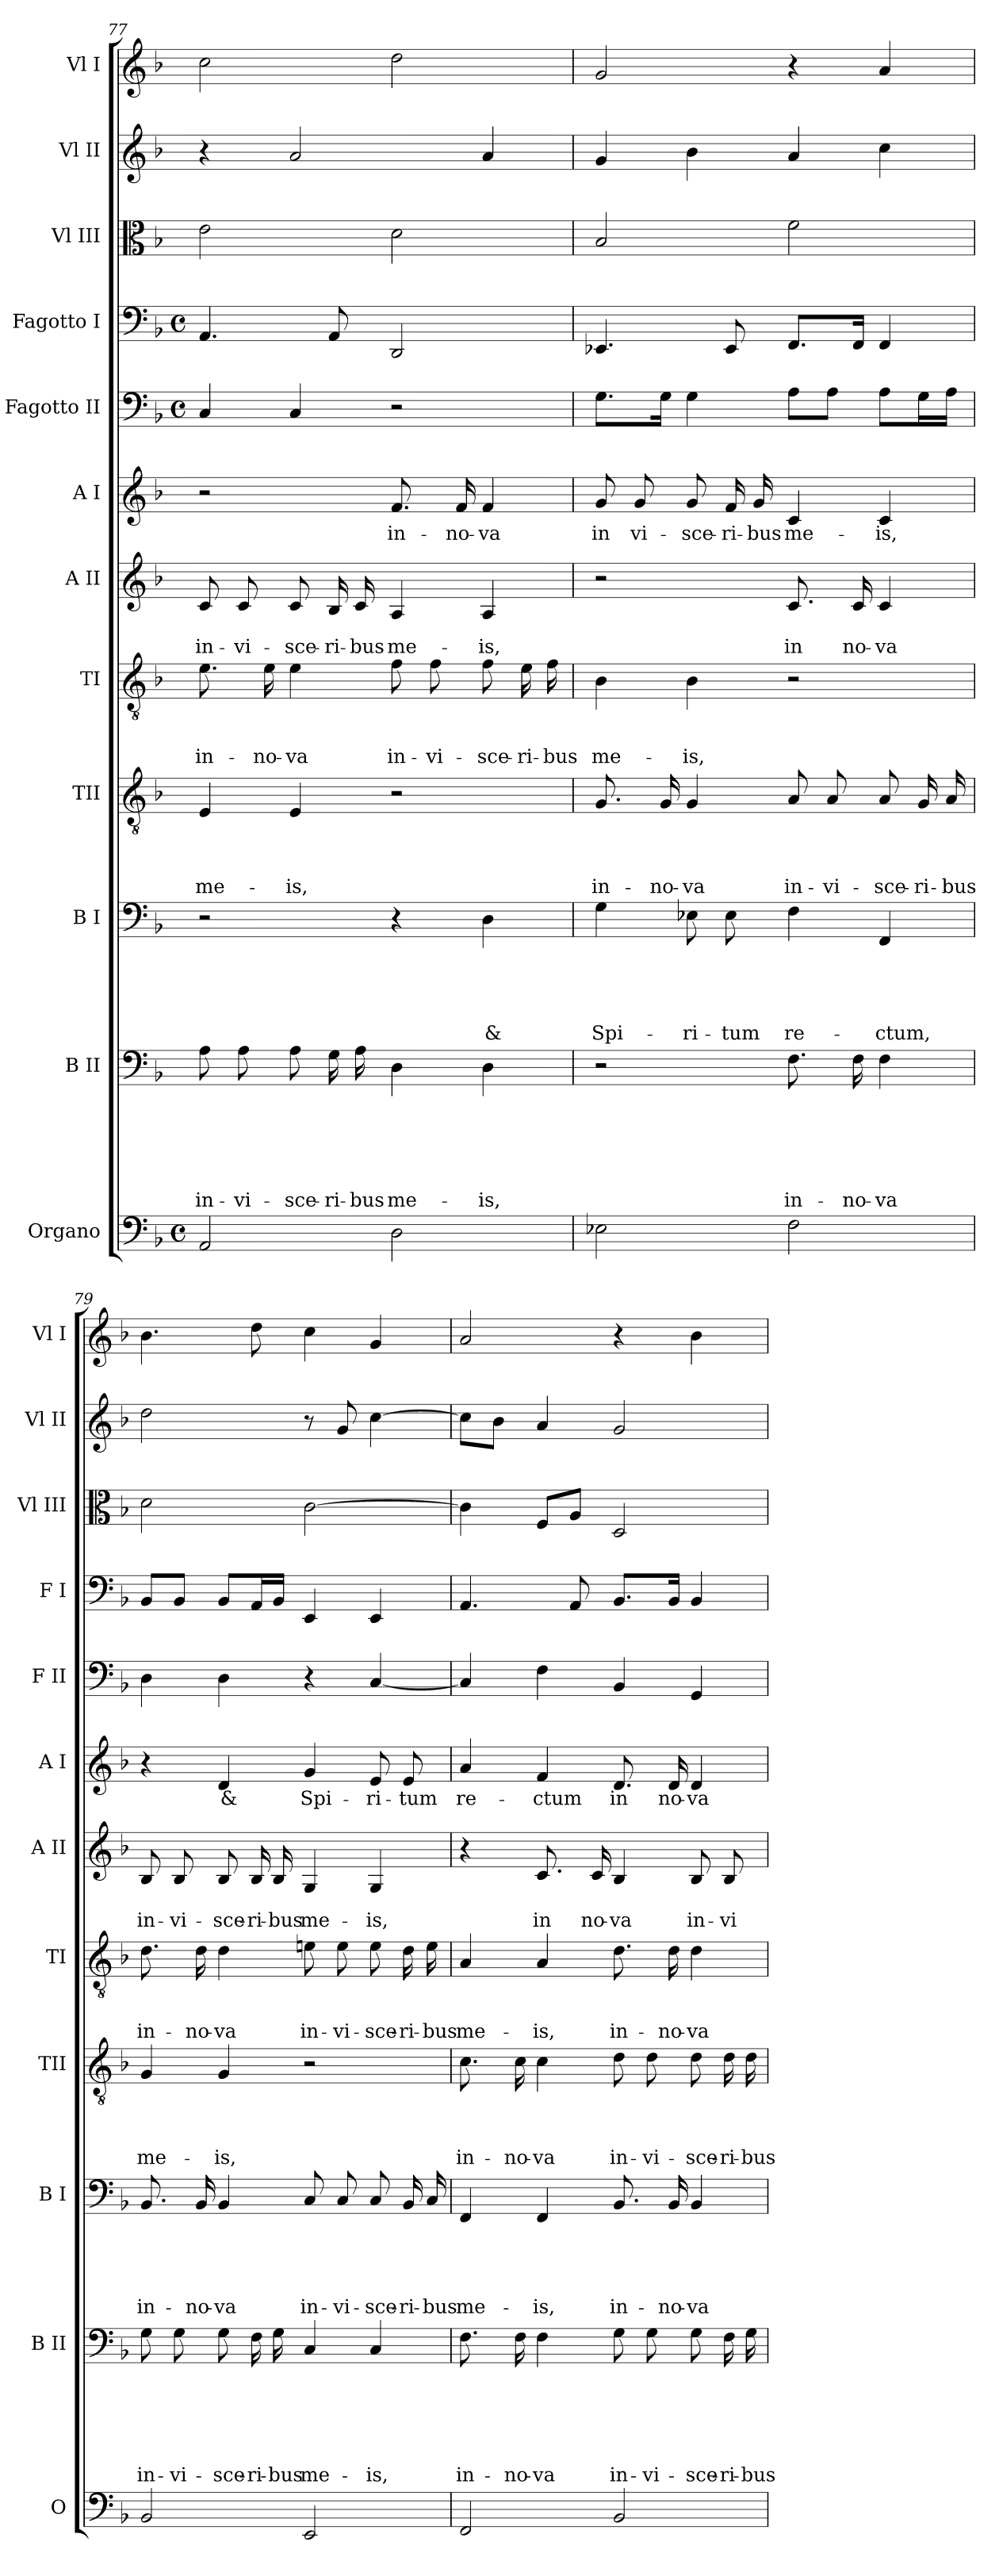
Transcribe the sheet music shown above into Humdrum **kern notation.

**kern	**kern	**text	**text	**text	**text	**text	**text	**kern	**text	**text	**text	**text	**text	**kern	**text	**text	**text	**text	**kern	**text	**text	**text	**kern	**text	**text	**kern	**text	**kern	**kern	**kern	**kern	**kern
*part12	*part11	*part11	*part11	*part11	*part11	*part11	*part11	*part10	*part10	*part10	*part10	*part10	*part10	*part9	*part9	*part9	*part9	*part9	*part8	*part8	*part8	*part8	*part7	*part7	*part7	*part6	*part6	*part5	*part4	*part3	*part2	*part1
*staff12	*staff11	*staff11	*staff11	*staff11	*staff11	*staff11	*staff11	*staff10	*staff10	*staff10	*staff10	*staff10	*staff10	*staff9	*staff9	*staff9	*staff9	*staff9	*staff8	*staff8	*staff8	*staff8	*staff7	*staff7	*staff7	*staff6	*staff6	*staff5	*staff4	*staff3	*staff2	*staff1
*I"Organo	*I"B II	*	*	*	*	*	*	*I"B I	*	*	*	*	*	*I"TII	*	*	*	*	*I"TI	*	*	*	*I"A II	*	*	*I"A I	*	*I"Fagotto II	*I"Fagotto I	*I"Vl III	*I"Vl II	*I"Vl I
*I'O	*I'B II	*	*	*	*	*	*	*I'B I	*	*	*	*	*	*I'TII	*	*	*	*	*I'TI	*	*	*	*I'A II	*	*	*I'A I	*	*I'F II	*I'F I	*I'Vl III	*I'Vl II	*I'Vl I
*clefF4	*clefF4	*	*	*	*	*	*	*clefF4	*	*	*	*	*	*clefGv2	*	*	*	*	*clefGv2	*	*	*	*clefG2	*	*	*clefG2	*	*clefF4	*clefF4	*clefC3	*clefG2	*clefG2
*k[b-]	*k[b-]	*	*	*	*	*	*	*k[b-]	*	*	*	*	*	*k[b-]	*	*	*	*	*k[b-]	*	*	*	*k[b-]	*	*	*k[b-]	*	*k[b-]	*k[b-]	*k[b-]	*k[b-]	*k[b-]
*F:	*F:	*	*	*	*	*	*	*F:	*	*	*	*	*	*F:	*	*	*	*	*F:	*	*	*	*F:	*	*	*F:	*	*F:	*F:	*F:	*F:	*F:
*M4/4	*	*	*	*	*	*	*	*	*	*	*	*	*	*	*	*	*	*	*	*	*	*	*	*	*	*	*	*M4/4	*M4/4	*	*	*
*met(c)	*	*	*	*	*	*	*	*	*	*	*	*	*	*	*	*	*	*	*	*	*	*	*	*	*	*	*	*met(c)	*met(c)	*	*	*
=77	=77	=77	=77	=77	=77	=77	=77	=77	=77	=77	=77	=77	=77	=77	=77	=77	=77	=77	=77	=77	=77	=77	=77	=77	=77	=77	=77	=77	=77	=77	=77	=77
!	!	!	!	!	!	!	!LO:LY:b	!	!	!	!	!	!	!	!	!	!	!LO:LY:b	!	!	!	!LO:LY:b	!	!	!LO:LY:b	!	!	!	!	!	!	!
2AA/	8A\	.	.	.	.	.	in-	2r	.	.	.	.	.	4E/	.	.	.	me-	8.e\	.	.	in-	8c/	.	in-	2r	.	4C/	4.AA/	2e\	4r	2cc\
!	!	!	!	!	!	!	!LO:LY:b	!	!	!	!	!	!	!	!	!	!	!	!	!	!	!	!	!	!LO:LY:b	!	!	!	!	!	!	!
.	8A\	.	.	.	.	.	-vi-	.	.	.	.	.	.	.	.	.	.	.	.	.	.	.	8c/	.	-vi-	.	.	.	.	.	.	.
!	!	!	!	!	!	!	!	!	!	!	!	!	!	!	!	!	!	!	!	!	!	!LO:LY:b	!	!	!	!	!	!	!	!	!	!
.	.	.	.	.	.	.	.	.	.	.	.	.	.	.	.	.	.	.	16e\	.	.	-no-	.	.	.	.	.	.	.	.	.	.
!	!	!	!	!	!	!	!LO:LY:b	!	!	!	!	!	!	!	!	!	!	!LO:LY:b	!	!	!	!LO:LY:b	!	!	!LO:LY:b	!	!	!	!	!	!	!
.	8A\	.	.	.	.	.	-sce-	.	.	.	.	.	.	4E/	.	.	.	-is,	4e\	.	.	-va	8c/	.	-sce-	.	.	4C/	.	.	2a/	.
!	!	!	!	!	!	!	!LO:LY:b	!	!	!	!	!	!	!	!	!	!	!	!	!	!	!	!	!	!LO:LY:b	!	!	!	!	!	!	!
.	16G\	.	.	.	.	.	-ri-	.	.	.	.	.	.	.	.	.	.	.	.	.	.	.	16B-/	.	-ri-	.	.	.	8AA/	.	.	.
!	!	!	!	!	!	!	!LO:LY:b:rj	!	!	!	!	!	!	!	!	!	!	!	!	!	!	!	!	!	!LO:LY:b	!	!	!	!	!	!	!
.	16A\	.	.	.	.	.	-bus	.	.	.	.	.	.	.	.	.	.	.	.	.	.	.	16c/	.	-bus	.	.	.	.	.	.	.
!	!	!	!	!	!	!	!LO:LY:b	!	!	!	!	!	!	!	!	!	!	!	!	!	!	!LO:LY:b	!	!	!LO:LY:b	!	!LO:LY:b	!	!	!	!	!
2D\	4D\	.	.	.	.	.	me-	4r	.	.	.	.	.	2r	.	.	.	.	8f\	.	.	in-	4A/	.	me-	8.f/	in-	2r	2DD/	2d\	.	2dd\
!	!	!	!	!	!	!	!	!	!	!	!	!	!	!	!	!	!	!	!	!	!	!LO:LY:b	!	!	!	!	!	!	!	!	!	!
.	.	.	.	.	.	.	.	.	.	.	.	.	.	.	.	.	.	.	8f\	.	.	-vi-	.	.	.	.	.	.	.	.	.	.
!	!	!	!	!	!	!	!	!	!	!	!	!	!	!	!	!	!	!	!	!	!	!	!	!	!	!	!LO:LY:b	!	!	!	!	!
.	.	.	.	.	.	.	.	.	.	.	.	.	.	.	.	.	.	.	.	.	.	.	.	.	.	16f/	-no-	.	.	.	.	.
!	!	!	!	!	!	!	!LO:LY:b	!	!	!	!	!	!LO:LY:b	!	!	!	!	!	!	!	!	!LO:LY:b	!	!	!LO:LY:b	!	!LO:LY:b	!	!	!	!	!
.	4D\	.	.	.	.	.	-is,	4D\	.	.	.	.	&	.	.	.	.	.	8f\	.	.	-sce-	4A/	.	-is,	4f/	-va	.	.	.	4a/	.
!	!	!	!	!	!	!	!	!	!	!	!	!	!	!	!	!	!	!	!	!	!	!LO:LY:b	!	!	!	!	!	!	!	!	!	!
.	.	.	.	.	.	.	.	.	.	.	.	.	.	.	.	.	.	.	16e\	.	.	-ri-	.	.	.	.	.	.	.	.	.	.
!	!	!	!	!	!	!	!	!	!	!	!	!	!	!	!	!	!	!	!	!	!	!LO:LY:b	!	!	!	!	!	!	!	!	!	!
.	.	.	.	.	.	.	.	.	.	.	.	.	.	.	.	.	.	.	16f\	.	.	-bus	.	.	.	.	.	.	.	.	.	.
!!LO:PB:g=z
=78	=78	=78	=78	=78	=78	=78	=78	=78	=78	=78	=78	=78	=78	=78	=78	=78	=78	=78	=78	=78	=78	=78	=78	=78	=78	=78	=78	=78	=78	=78	=78	=78
!	!	!	!	!	!	!	!	!	!	!	!	!	!LO:LY:b	!	!	!	!	!LO:LY:b	!	!	!	!LO:LY:b	!	!	!	!	!LO:LY:b	!	!	!	!	!
2E-X\	2r	.	.	.	.	.	.	4G\	.	.	.	.	Spi-	8.G/	.	.	.	in-	4B-\	.	.	me-	2r	.	.	8g/	in	8.G\L	4.EE-X/	2B-/	4g/	2g/
!	!	!	!	!	!	!	!	!	!	!	!	!	!	!	!	!	!	!	!	!	!	!	!	!	!	!	!LO:LY:b	!	!	!	!	!
.	.	.	.	.	.	.	.	.	.	.	.	.	.	.	.	.	.	.	.	.	.	.	.	.	.	8g/	vi-	.	.	.	.	.
!	!	!	!	!	!	!	!	!	!	!	!	!	!	!	!	!	!	!LO:LY:b	!	!	!	!	!	!	!	!	!	!	!	!	!	!
.	.	.	.	.	.	.	.	.	.	.	.	.	.	16G/	.	.	.	-no-	.	.	.	.	.	.	.	.	.	16G\Jk	.	.	.	.
!	!	!	!	!	!	!	!	!	!	!	!	!	!LO:LY:b	!	!	!	!	!LO:LY:b	!	!	!	!LO:LY:b	!	!	!	!	!LO:LY:b	!	!	!	!	!
.	.	.	.	.	.	.	.	8E-X\	.	.	.	.	-ri-	4G/	.	.	.	-va	4B-\	.	.	-is,	.	.	.	8g/	-sce-	4G\	.	.	4b-\	.
!	!	!	!	!	!	!	!	!	!	!	!	!	!LO:LY:b	!	!	!	!	!	!	!	!	!	!	!	!	!	!LO:LY:b	!	!	!	!	!
.	.	.	.	.	.	.	.	8E-\	.	.	.	.	-tum	.	.	.	.	.	.	.	.	.	.	.	.	16f/	-ri-	.	8EE-/	.	.	.
!	!	!	!	!	!	!	!	!	!	!	!	!	!	!	!	!	!	!	!	!	!	!	!	!	!	!	!LO:LY:b	!	!	!	!	!
.	.	.	.	.	.	.	.	.	.	.	.	.	.	.	.	.	.	.	.	.	.	.	.	.	.	16g/	-bus	.	.	.	.	.
!	!	!	!	!	!	!	!LO:LY:b	!	!	!	!	!	!LO:LY:b	!	!	!	!	!LO:LY:b	!	!	!	!	!	!	!LO:LY:b	!	!LO:LY:b	!	!	!	!	!
2F\	8.F\	.	.	.	.	.	in-	4F\	.	.	.	.	re-	8A/	.	.	.	in-	2r	.	.	.	8.c/	.	in	4c/	me-	8A\L	8.FF/L	2f\	4a/	4r
!	!	!	!	!	!	!	!	!	!	!	!	!	!	!	!	!	!	!LO:LY:b	!	!	!	!	!	!	!	!	!	!	!	!	!	!
.	.	.	.	.	.	.	.	.	.	.	.	.	.	8A/	.	.	.	-vi-	.	.	.	.	.	.	.	.	.	8A\J	.	.	.	.
!	!	!	!	!	!	!	!LO:LY:b	!	!	!	!	!	!	!	!	!	!	!	!	!	!	!	!	!	!LO:LY:b	!	!	!	!	!	!	!
.	16F\	.	.	.	.	.	-no-	.	.	.	.	.	.	.	.	.	.	.	.	.	.	.	16c/	.	no-	.	.	.	16FF/Jk	.	.	.
!	!	!	!	!	!	!	!LO:LY:b	!	!	!	!	!	!LO:LY:b	!	!	!	!	!LO:LY:b	!	!	!	!	!	!	!LO:LY:b	!	!LO:LY:b	!	!	!	!	!
.	4F\	.	.	.	.	.	-va	4FF/	.	.	.	.	-ctum,	8A/	.	.	.	-sce-	.	.	.	.	4c/	.	-va	4c/	-is,	8A\L	4FF/	.	4cc\	4a/
!	!	!	!	!	!	!	!	!	!	!	!	!	!	!	!	!	!	!LO:LY:b	!	!	!	!	!	!	!	!	!	!	!	!	!	!
.	.	.	.	.	.	.	.	.	.	.	.	.	.	16G/	.	.	.	-ri-	.	.	.	.	.	.	.	.	.	16G\L	.	.	.	.
!	!	!	!	!	!	!	!	!	!	!	!	!	!	!	!	!	!	!LO:LY:b	!	!	!	!	!	!	!	!	!	!	!	!	!	!
.	.	.	.	.	.	.	.	.	.	.	.	.	.	16A/	.	.	.	-bus	.	.	.	.	.	.	.	.	.	16A\JJ	.	.	.	.
=79	=79	=79	=79	=79	=79	=79	=79	=79	=79	=79	=79	=79	=79	=79	=79	=79	=79	=79	=79	=79	=79	=79	=79	=79	=79	=79	=79	=79	=79	=79	=79	=79
!	!	!	!	!	!	!	!LO:LY:b	!	!	!	!	!	!LO:LY:b	!	!	!	!	!LO:LY:b	!	!	!	!LO:LY:b	!	!	!LO:LY:b	!	!	!	!	!	!	!
2BB-</	8G\	.	.	.	.	.	in-	8.BB-/	.	.	.	.	in-	4G/	.	.	.	me-	8.d\	.	.	in-	8B-/	.	in-	4r	.	4D\	8BB-/L	2d\	2dd\	4.b-\
!	!	!	!	!	!	!	!LO:LY:b	!	!	!	!	!	!	!	!	!	!	!	!	!	!	!	!	!	!LO:LY:b	!	!	!	!	!	!	!
.	8G\	.	.	.	.	.	-vi-	.	.	.	.	.	.	.	.	.	.	.	.	.	.	.	8B-/	.	-vi-	.	.	.	8BB-/J	.	.	.
!	!	!	!	!	!	!	!	!	!	!	!	!	!LO:LY:b	!	!	!	!	!	!	!	!	!LO:LY:b	!	!	!	!	!	!	!	!	!	!
.	.	.	.	.	.	.	.	16BB-/	.	.	.	.	-no-	.	.	.	.	.	16d\	.	.	-no-	.	.	.	.	.	.	.	.	.	.
!	!	!	!	!	!	!	!LO:LY:b	!	!	!	!	!	!LO:LY:b	!	!	!	!	!LO:LY:b	!	!	!	!LO:LY:b	!	!	!LO:LY:b	!	!LO:LY:b	!	!	!	!	!
.	8G\	.	.	.	.	.	-sce-	4BB-/	.	.	.	.	-va	4G/	.	.	.	-is,	4d\	.	.	-va	8B-/	.	-sce-	4d/	&	4D\	8BB-/L	.	.	.
!	!	!	!	!	!	!	!LO:LY:b	!	!	!	!	!	!	!	!	!	!	!	!	!	!	!	!	!	!LO:LY:b	!	!	!	!	!	!	!
.	16F\	.	.	.	.	.	-ri-	.	.	.	.	.	.	.	.	.	.	.	.	.	.	.	16B-/	.	-ri-	.	.	.	16AA/L	.	.	8dd\
!	!	!	!	!	!	!	!LO:LY:b	!	!	!	!	!	!	!	!	!	!	!	!	!	!	!	!	!	!LO:LY:b	!	!	!	!	!	!	!
.	16G\	.	.	.	.	.	-bus	.	.	.	.	.	.	.	.	.	.	.	.	.	.	.	16B-/	.	-bus	.	.	.	16BB-/JJ	.	.	.
!	!	!	!	!	!	!	!LO:LY:b	!	!	!	!	!	!LO:LY:b	!	!	!	!	!	!	!	!	!LO:LY:b	!	!	!LO:LY:b	!	!LO:LY:b	!	!	!	!	!
2EE</	4C/	.	.	.	.	.	me-	8C/	.	.	.	.	in-	2r	.	.	.	.	8en\	.	.	in-	4G/	.	me-	4g/	Spi-	4r	4EE/	[>2c\	8r	4cc\
!	!	!	!	!	!	!	!	!	!	!	!	!	!LO:LY:b	!	!	!	!	!	!	!	!	!LO:LY:b	!	!	!	!	!	!	!	!	!	!
.	.	.	.	.	.	.	.	8C/	.	.	.	.	-vi-	.	.	.	.	.	8e\	.	.	-vi-	.	.	.	.	.	.	.	.	8g/	.
!	!	!	!	!	!	!	!LO:LY:b	!	!	!	!	!	!LO:LY:b	!	!	!	!	!	!	!	!	!LO:LY:b	!	!	!LO:LY:b	!	!LO:LY:b	!	!	!	!	!
.	4C/	.	.	.	.	.	-is,	8C/	.	.	.	.	-sce-	.	.	.	.	.	8e\	.	.	-sce-	4G/	.	-is,	8e/	-ri-	[<4C/	4EE/	.	[>4cc\	4g/
!	!	!	!	!	!	!	!	!	!	!	!	!	!LO:LY:b	!	!	!	!	!	!	!	!	!LO:LY:b	!	!	!	!	!LO:LY:b	!	!	!	!	!
.	.	.	.	.	.	.	.	16BB-/	.	.	.	.	-ri-	.	.	.	.	.	16d\	.	.	-ri-	.	.	.	8e/	-tum	.	.	.	.	.
!	!	!	!	!	!	!	!	!	!	!	!	!	!LO:LY:b	!	!	!	!	!	!	!	!	!LO:LY:b	!	!	!	!	!	!	!	!	!	!
.	.	.	.	.	.	.	.	16C/	.	.	.	.	-bus	.	.	.	.	.	16e\	.	.	-bus	.	.	.	.	.	.	.	.	.	.
!!LO:PB:g=z
=80	=80	=80	=80	=80	=80	=80	=80	=80	=80	=80	=80	=80	=80	=80	=80	=80	=80	=80	=80	=80	=80	=80	=80	=80	=80	=80	=80	=80	=80	=80	=80	=80
!	!	!	!	!	!	!	!LO:LY:b	!	!	!	!	!	!LO:LY:b	!	!	!	!	!LO:LY:b	!	!	!	!LO:LY:b	!	!	!	!	!LO:LY:b	!	!	!	!	!
2FF/	8.F\	.	.	.	.	.	in-	4FF/	.	.	.	.	me-	8.c\	.	.	.	in-	4A/	.	.	me-	4r	.	.	4a/	re-	4C/]	4.AA/	4c\]	8cc\L]	2a/
.	.	.	.	.	.	.	.	.	.	.	.	.	.	.	.	.	.	.	.	.	.	.	.	.	.	.	.	.	.	.	8b-\J	.
!	!	!	!	!	!	!	!LO:LY:b	!	!	!	!	!	!	!	!	!	!	!LO:LY:b	!	!	!	!	!	!	!	!	!	!	!	!	!	!
.	16F\	.	.	.	.	.	-no-	.	.	.	.	.	.	16c\	.	.	.	-no-	.	.	.	.	.	.	.	.	.	.	.	.	.	.
!	!	!	!	!	!	!	!LO:LY:b	!	!	!	!	!	!LO:LY:b	!	!	!	!	!LO:LY:b	!	!	!	!LO:LY:b	!	!	!LO:LY:b	!	!LO:LY:b	!	!	!	!	!
.	4F\	.	.	.	.	.	-va	4FF/	.	.	.	.	-is,	4c\	.	.	.	-va	4A/	.	.	-is,	8.c/	.	in	4f/	-ctum	4F\	.	8F/L	4a/	.
.	.	.	.	.	.	.	.	.	.	.	.	.	.	.	.	.	.	.	.	.	.	.	.	.	.	.	.	.	8AA/	8A/J	.	.
!	!	!	!	!	!	!	!	!	!	!	!	!	!	!	!	!	!	!	!	!	!	!	!	!	!LO:LY:b	!	!	!	!	!	!	!
.	.	.	.	.	.	.	.	.	.	.	.	.	.	.	.	.	.	.	.	.	.	.	16c/	.	no-	.	.	.	.	.	.	.
!	!	!	!	!	!	!	!LO:LY:b	!	!	!	!	!	!LO:LY:b	!	!	!	!	!LO:LY:b	!	!	!	!LO:LY:b	!	!	!LO:LY:b	!	!LO:LY:b	!	!	!	!	!
2BB-</	8G\	.	.	.	.	.	in-	8.BB-/	.	.	.	.	in-	8d\	.	.	.	in-	8.d\	.	.	in-	4B-/	.	-va	8.d/	in	4BB-/	8.BB-/L	2D/	2g/	4r
!	!	!	!	!	!	!	!LO:LY:b	!	!	!	!	!	!	!	!	!	!	!LO:LY:b	!	!	!	!	!	!	!	!	!	!	!	!	!	!
.	8G\	.	.	.	.	.	-vi-	.	.	.	.	.	.	8d\	.	.	.	-vi-	.	.	.	.	.	.	.	.	.	.	.	.	.	.
!	!	!	!	!	!	!	!	!	!	!	!	!	!LO:LY:b	!	!	!	!	!	!	!	!	!LO:LY:b	!	!	!	!	!LO:LY:b	!	!	!	!	!
.	.	.	.	.	.	.	.	16BB-/	.	.	.	.	-no-	.	.	.	.	.	16d\	.	.	-no-	.	.	.	16d/	no-	.	16BB-/Jk	.	.	.
!	!	!	!	!	!	!	!LO:LY:b	!	!	!	!	!	!LO:LY:b	!	!	!	!	!LO:LY:b	!	!	!	!LO:LY:b	!	!	!LO:LY:b	!	!LO:LY:b	!	!	!	!	!
.	8G\	.	.	.	.	.	-sce-	4BB-/	.	.	.	.	-va	8d\	.	.	.	-sce-	4d\	.	.	-va	8B-/	.	in-	4d/	-va	4GG/	4BB-/	.	.	4b-\
!	!	!	!	!	!	!	!LO:LY:b	!	!	!	!	!	!	!	!	!	!	!LO:LY:b	!	!	!	!	!	!	!LO:LY:b	!	!	!	!	!	!	!
.	16F\	.	.	.	.	.	-ri-	.	.	.	.	.	.	16d\	.	.	.	-ri-	.	.	.	.	8B-/	.	-vi-	.	.	.	.	.	.	.
!	!	!	!	!	!	!	!LO:LY:b	!	!	!	!	!	!	!	!	!	!	!LO:LY:b	!	!	!	!	!	!	!	!	!	!	!	!	!	!
.	16G\	.	.	.	.	.	-bus	.	.	.	.	.	.	16d\	.	.	.	-bus	.	.	.	.	.	.	.	.	.	.	.	.	.	.
=	=	=	=	=	=	=	=	=	=	=	=	=	=	=	=	=	=	=	=	=	=	=	=	=	=	=	=	=	=	=	=	=
*-	*-	*-	*-	*-	*-	*-	*-	*-	*-	*-	*-	*-	*-	*-	*-	*-	*-	*-	*-	*-	*-	*-	*-	*-	*-	*-	*-	*-	*-	*-	*-	*-
